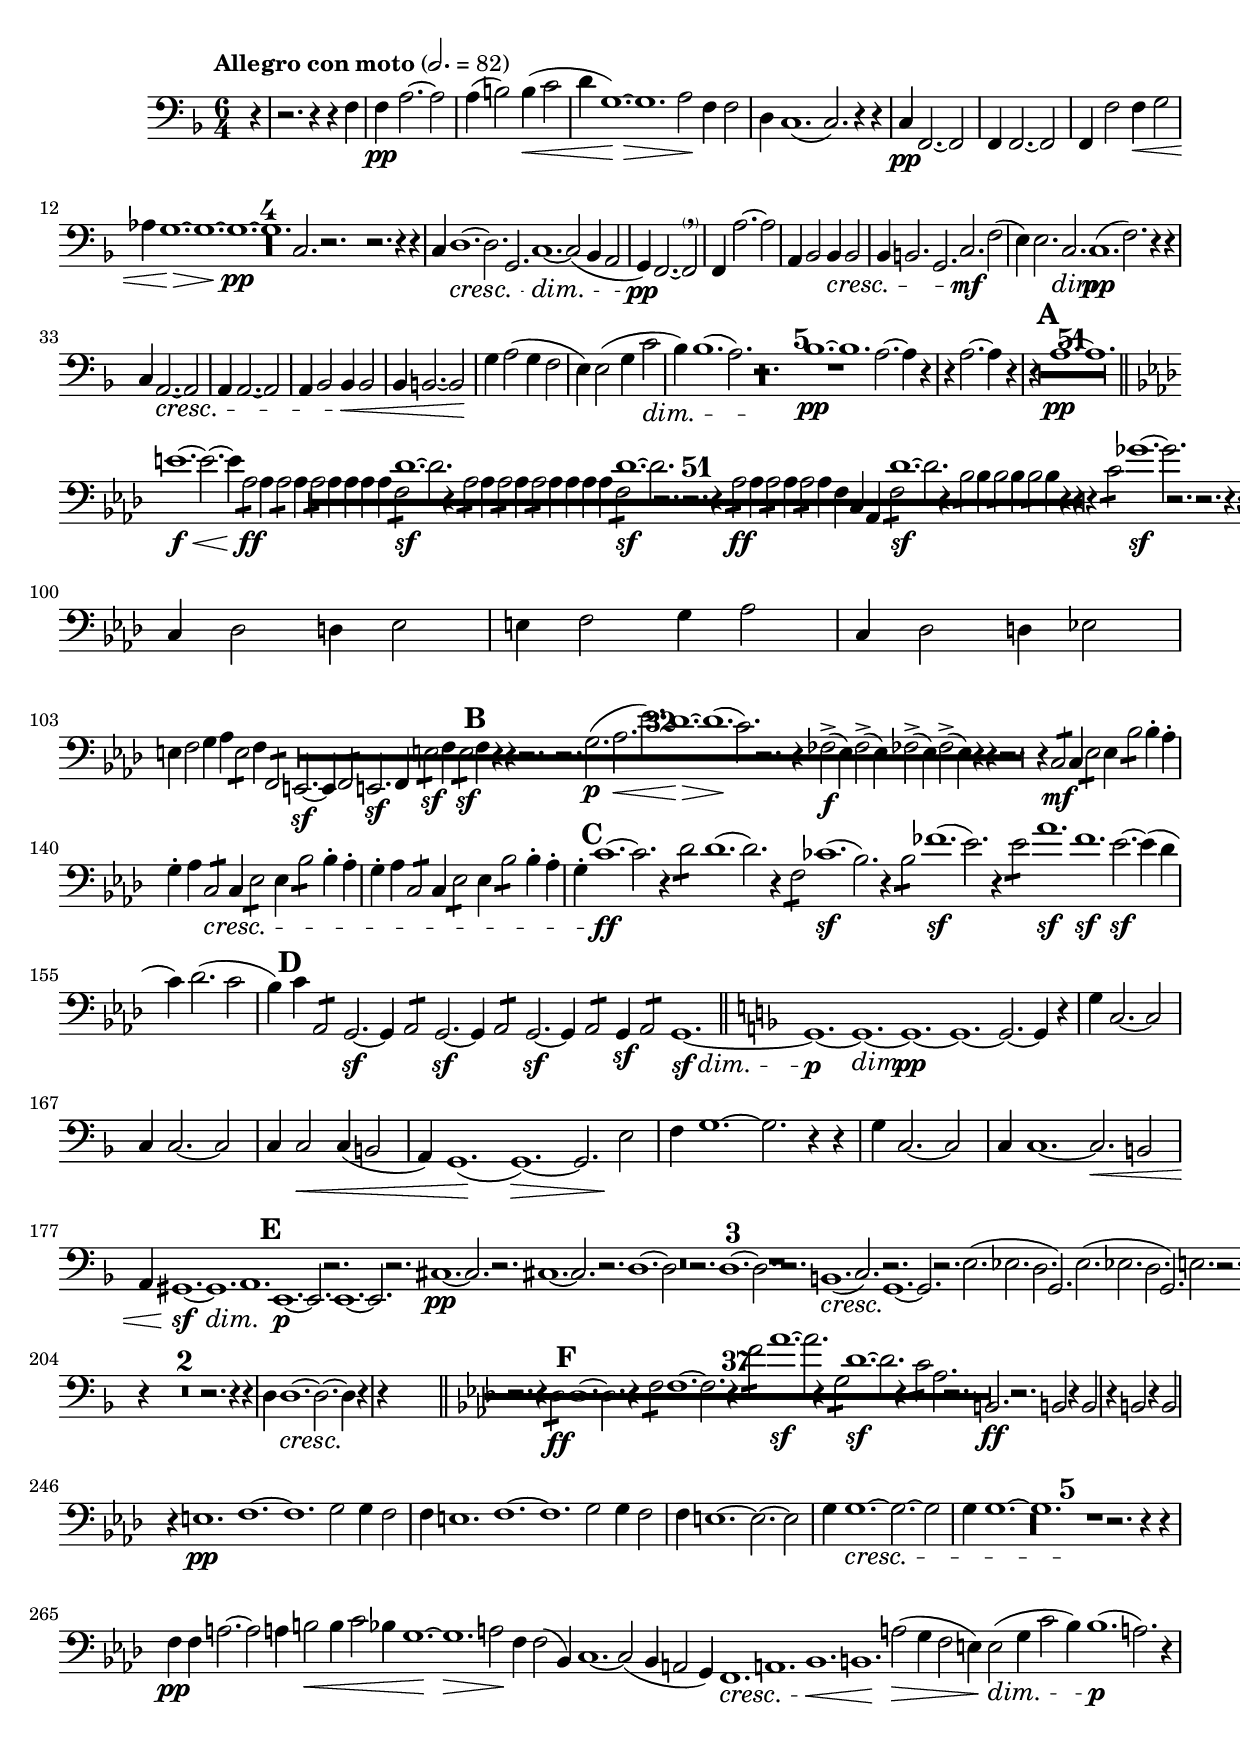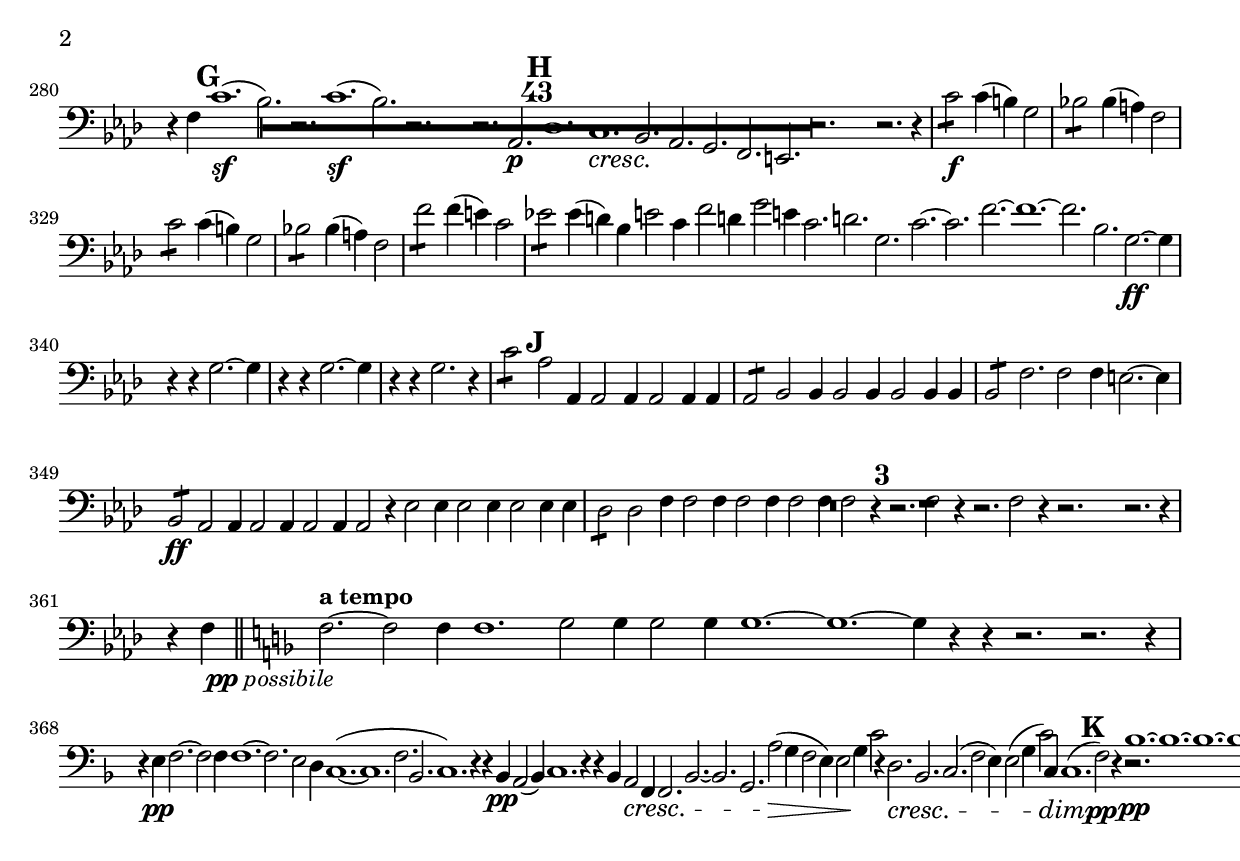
\version "2.24.3"

\version "2.24.3"

\include "../definitions.ly"

% additional definitions required by the score:
\language "italiano"

bassonB = \relative do {
	\include "../parametres.ly"
	\clef "bass" \time 6/4 \key fa \major \tempo "Allegro con moto" 2.=82
	\partial 4 r4 |
	r2. r4 r4 \tag #'basson1p5 {fa4} \tag #'basson2 {fa4 \pp} |
	la2.~ la2 la4( |
	si2) si4( \< do2 re4 |
	\after 2 \! \after 1 \> sol,1.)~ |
	sol1. |
	la2 \! fa4 fa2 re4 |
	do1.( |
	do2.) r4 r4 do4 \pp |
	fa,2.~ fa2 fa4 |
	fa2.~ fa2 fa4 |
	fa'2 fa4 \< sol2 lab4 |
	sol1.~ \> |
	sol1.~ |
	\after 2 \pp sol1.~ |
	sol1. |
	do,2. r2. |
	R1.*3 |
	r2. r4 r4 do4 |
	re1.~ \cresc |
	re2. sol,2. |
	do1.~ \dim |
	do2( sib4 la2 sol4) \pp |
	fa2.~ fa2 \parenthesize\breathe fa4 |
	la'2.~ la2 la,4 |
	sib2 sib4 \cresc sib2 sib4 |
	si2. sol2. |
	do2. \mf fa2( mi4) |
	\after 2 \dim mi2. do2. |
	do1.( \pp |
	fa2.) r4 r4 do4 |
	la2.~ \cresc la2 la4 |
	la2.~ la2 la4 |
	sib2 sib4 \< sib2 sib4 |
	si2.~ si2 \! sol'4 |
	la2( sol4 fa2 mi4) |
	mi2( sol4 do2 \dim sib4) |
	sib1.( |
	la2.) r2. \! |
	R1.*2 |
	sib1.~ \pp |
	sib1. |
	la2.~ la4 r4 r4 |
	la2.~ la4 r4 r4 |
	\mark\default \barNumberCheck 47
	la1.~ \pp |
	la1. | \section
	\key lab \major
	R1.*17 |
	mi'1.~ \f \< |
	mi2.~ mi4 lab,2:8 \ff |
	lab4 lab2:8 lab4 lab2:8 |
	lab4 lab4 lab4 lab4 fa2:8 |
	reb'1.~ \sf |
	reb2. r4 lab2:8 |
	lab4 lab2:8 lab4 lab2:8 |
	lab4 lab4 lab4 lab4 fa2:8 |
	reb'1.~ \sf |
	reb2. r2. |
	R1.*7 |
	r2. r4 lab2:8 \ff |
	lab4 lab2:8 lab4 lab2:8 |
	lab4 fa4 do4 lab4 fa'2:8 |
	reb'1.~ \sf |
	reb2. r4 sib2:8 |
	sib4 sib2:8 sib4 sib2:8 |
	sib4 r4 r4 r4 do2:8 |
	solb'1.~ \sf |
	solb2. r2. |
	R1.*7 |
	r2. r4 r4 do,,4 |
	reb2 re4 mib2 mi4 |
	fa2 sol4 lab2 do,4 |
	reb2 re4 mib2 mi4 |
	fa2 sol4 lab4 mi2:8 |
	fa4 fa,2:8 mi2.~ \sf |
	mi4 fa2:8 mi2. \sf |
	fa4 mi'2:8 \sf fa4 mi2:8 \sf |
	\mark\default \barNumberCheck 107
	fa4 r4 r4 r2. |
	R1.*11 |
	r2. sol2.( \p |
	lab2. \< mib'2.) |
	reb1.~ \> |
	reb1.( \! |
	do2.) r2. |
	R1.*5 |
	r4 fab,2->( \f mib4) fab2->( |
	mib4) fab2->( mib4) fab2->( |
	mib4) r4 r4 r2. |
	R1.*6 |
	r4 do2:8 \mf do4 mib2:8 |
	mib4 sib'2:8 sib4-. lab4-. sol4-. |
	lab4 do,2:8 \cresc do4 mib2:8 |
	mib4 sib'2:8 sib4-. lab4-. sol4-. |
	lab4 do,2:8 do4 mib2:8 |
	mib4 sib'2:8 sib4-. lab4-. sol4-. |
	\mark\default \barNumberCheck 144
	do1.~ \ff |
	do2. r4 reb2:8 |
	reb1.( |
	reb2.) r4 fa,2:8 |
	dob'1.( \sf |
	sib2.) r4 sib2:8 |
	fab'1.( \sf |
	mib2.) r4 mib2:8 |
	lab1. \sf |
	fa1. \sf |
	mib2.~ \sf mib4( reb4 do4) |
	reb2.( do2 sib4) |
	\mark\default \barNumberCheck 156
	do4 lab,2:8 sol2.~ \sf |
	sol4 lab2:8 sol2.~ \sf |
	sol4 lab2:8 sol2.~ \sf |
	sol4 lab2:8 sol4 \sf lab2:8 |
	sol1.~ \sf \dim | \section
	\key fa \major
	sol1.~ \p |
	sol1.~ \dim |
	sol1.~ \pp |
	sol1.~ |
	sol2.~ sol4 r4 sol'4 |
	do,2.~ do2 do4 |
	do2.~ do2 do4 |
	do2 \< do4( si2 la4) |
	sol1.( \! |
	sol1.)~ \> |
	\after 2 \! sol2. mi'2 fa4 |
	sol1.~ |
	sol2. r4 r4 sol4 |
	do,2.~ do2 do4 |
	do1.~ |
	do2. \< si2 la4 |
	sold1.~ \sf |
	sold1. \dim |
	la1. |
	\mark\default \barNumberCheck 180
	mi1.~ \p |
	mi2. r2. |
	mi1.~ |
	mi2. r2. |
	dod'1.~ \pp |
	dod2. r2. |
	dod1.~ |
	dod2. r2. |
	re1.~ |
	re2. r2. |
	re1.~ |
	re2. r2. |
	\override DynamicTextSpanner.style = #'none
	si1.( \cresc |
	do2.) r2. |
	sol1.~ |
	sol2. r2. |
	mi'2.( mib2. |
	re2. sol,2.) |
	mi'2.( mib2. |
	re2. sol,2.) |
	mi'!2. r2. |
	R1. |
	mib1.~ \p |
	\revert DynamicTextSpanner.style
	mib2.~ mib4 r4 r4 |
	R1. |
	r2. r4 r4 re4 |
	re1.~ \cresc |
	re2.~ re4 r4 \! r4 |
	R1.*4 | \section
	\key lab \major \barNumberCheck 212
	R1.*7 |
	r2. r4 reb2:8 \ff |
	\mark\default \barNumberCheck 220
	reb1.~ |
	reb2. r4 fa2:8 fa1.~ |
	fa2. r4 fa'2:8 |
	lab1.~ \sf |
	lab2. r4 sol,2:8 |
	reb'1.~ \sf |
	reb2. r4 do2:8 |
	lab2. r2. |
	R1.*14 |
	si,2. \ff r2. |
	si2 r4 si2 r4 |
	si2 r4 si2 r4 |
	mi1. \pp |
	fa1.~ |
	fa1. |
	sol2 sol4 fa2 fa4 |
	mi1. |
	fa1.~ |
	fa1. |
	sol2 sol4 fa2 fa4 |
	mi1.~ |
	mi2.~ mi2 sol4 |
	sol1.~ \cresc |
	sol2.~ sol2 sol4 |
	sol1.~ |
	sol1. |
	R1.*4 \! |
	r2. r4 r4 \tag #'basson2 {fa4 \pp} \tag #'basson1p5 {fa4} |
	la2.~ la2 la4 |
	si2 \< si4 do2 sib4 |
	sol1.~ \! |
	sol1. \> |
	la2 \! fa4 fa2( sib,4) |
	do1.~ |
	do2( sib4 la2 sol4) |
	fa1. \cresc |
	la1. |
	sib1. \< |
	si1. \! |
	la'2( \> sol4 fa2 mi4) |
	mi2( \dim sol4 do2 sib4) |
	sib1.( \p |
	la2.) r4 r4 fa4 |
	\mark\default \barNumberCheck 280
	do'1.( \sf |
	sib2.) r2. |
	do1.( \sf |
	sib2.) r2. |
	R1.*20 |
	r2. lab,2. \p |
	\mark\default \barNumberCheck 305
	reb1. |
	\override DynamicTextSpanner.style = #'none
	do1. \cresc |
	sib2. lab2. |
	sol2. fa2. |
	mi2.\! r2. |
	\revert DynamicTextSpanner.style
	R1.*16 |
	r2. r4 do''2:8 \f |
	do4( si4) sol2 sib2:8 |
	sib4( la4) fa2 do'2:8 |
	do4( si4) sol2 sib2:8 |
	sib4( la4) fa2 fa'2:8 |
	fa4( mi4) do2 mib2:8 |
	mib4( re4) sib4 mi2 do4 |
	fa2 re4 sol2 mi4 |
	do2. re2. |
	sol,2. do2.~ |
	do2. fa2.~ |
	fa1.~ |
	fa2. sib,2. |
	sol2.~ \ff sol4 r4 r4 |
	sol2.~ sol4 r4 r4 |
	sol2.~ sol4 r4 r4 |
	sol2. r4 do2:8 |
	\mark\default \barNumberCheck 343
	lab2 lab,4 lab2 lab4 |
	lab2 lab4 lab4 lab2:8 |
	sib2 sib4 sib2 sib4 |
	sib2 sib4 sib4 sib2:8 |
	fa'2. fa2 fa4 |
	mi2.~ mi4 sib2:8 \ff |
	lab2 lab4 lab2 lab4 |
	lab2 lab4 lab2 r4 |
	mib'2 mib4 mib2 mib4 |
	mib2 mib4 mib4 reb2:8 |
	reb2 fa4 fa2 fa4 |
	fa2 fa4 fa2 fa4 |
	fa2 r4 r2. |
	fa2 r4 r2. |
	fa2 r4 r2. |
	R1. |
	R1. \ritard |
	r2. r4 r4 fa4 \pppossibile | \section
	\key fa \major \tempo "a tempo" \barNumberCheck 361
	fa2.~ fa2 fa4 |
	fa1. |
	sol2 sol4 sol2 sol4 |
	sol1.~ |
	sol1.~ |
	sol4 r4 r4 r2. |
	r2. r4 r4 mi4 \pp |
	fa2.~ fa2 fa4 |
	fa1.~ |
	fa2. mi2 re4 |
	do1.(~ |
	do1. |
	fa2. sib,2. |
	do1.) |
	r4 r4 sib4 \pp la2( sib4) |
	do1. |
	r4 r4 sib4 la2 \cresc fa4 |
	fa2. sib2.~ |
	sib2. sol2. |
	la'2( \> sol4 fa2 mi4) |
	mi2 \! sol4 do2 r4 |
	R1. |
	re,2. \cresc sib2. |
	do2.( fa2 mi4) |
	mi2( sol4 do2) \dim do,4 |
	do1.( |
	\mark\default \barNumberCheck 387
	fa2) \pp r4 r2. |
	R1.*2 |
	sib1.~ \pp |
	sib1.~ |
	sib1.~ |
	sib1. |
	la1.~ |
	la2.( sold2.) |
	la1.~ |
	la2.( sold2. |
	la4) r4 r4 r2. |
	R1.*8 | \fine
}


\score {
	\new Staff \bassonB
	\layout {
		\context{
			\Staff
			\consists #Measure_counter_engraver
		}
	}
}
